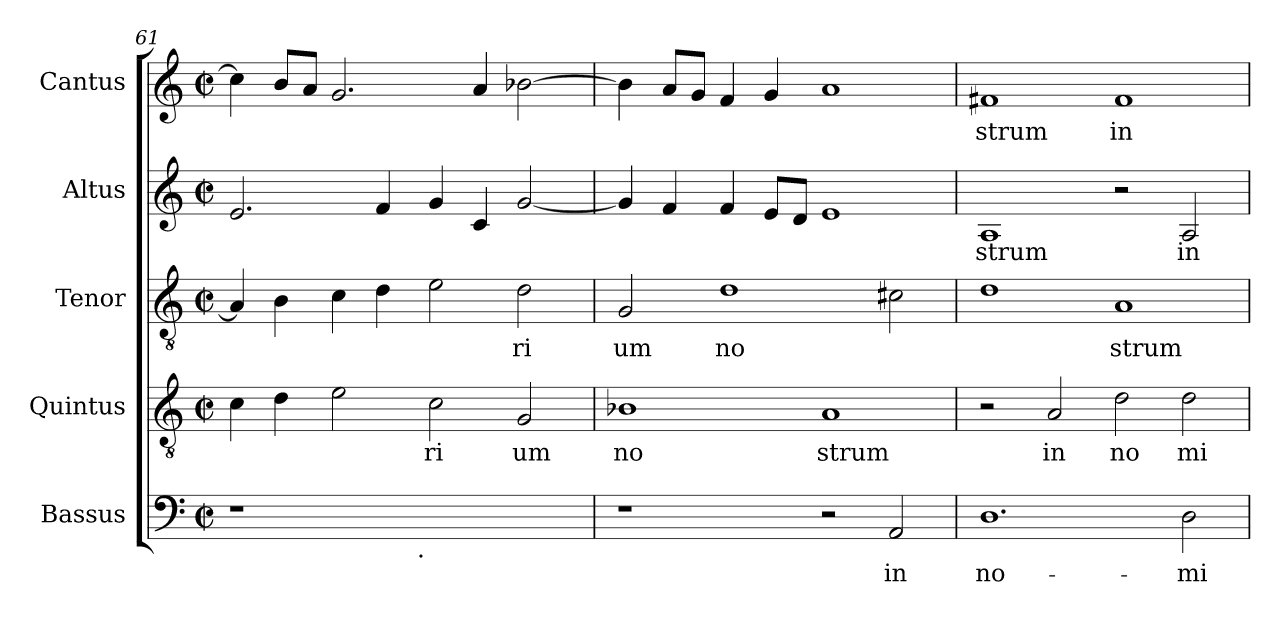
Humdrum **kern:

**kern	**text	**kern	**text	**kern	**text	**kern	**text	**kern	**text
*part5	*part5	*part4	*part4	*part3	*part3	*part2	*part2	*part1	*part1
*staff5	*staff5	*staff4	*staff4	*staff3	*staff3	*staff2	*staff2	*staff1	*staff1
*I"Bassus	*	*I"Quintus	*	*I"Tenor	*	*I"Altus	*	*I"Cantus	*
!!LO:PB:g=z
*clefF4	*	*clefGv2	*	*clefGv2	*	*clefG2	*	*clefG2	*
*k[]	*	*k[]	*	*k[]	*	*k[]	*	*k[]	*
*C:	*	*C:	*	*C:	*	*C:	*	*C:	*
*M2/2	*	*M2/2	*	*M2/2	*	*M2/2	*	*M2/2	*
*met(c|)	*	*met(c|)	*	*met(c|)	*	*met(c|)	*	*met(c|)	*
=61	=61	=61	=61	=61	=61	=61	=61	=61	=61
!	!	!	!LO:LY:b:cj	!	!LO:LY:b:cj	!	!LO:LY:b:cj	!	!LO:LY:b:cj
*^	*	*	*	*	*	*	*	*	*
1r	2ryy	.	4c\	.	4A/]	.	2.e/	.	4cc\]	.
!	!	!	!	!LO:LY:b:cj	!	!LO:LY:b:cj	!	!	!	!LO:LY:b:cj
.	.	.	4d\	.	4B\	.	.	.	8b/L	.
!	!	!	!	!	!	!	!	!	!	!LO:LY:b:cj
.	.	.	.	.	.	.	.	.	8a/J	.
!	!	!	!	!LO:LY:b:cj	!	!LO:LY:b:cj	!	!	!	!LO:LY:b:cj
.	4...ryy	.	2e\	.	4c\	.	.	.	2.g/	.
!	!	!	!	!	!	!LO:LY:b:cj	!	!LO:LY:b:cj	!	!
.	.	.	.	.	4d\	.	4f/	.	.	.
!	!LO:TX:b:t=.	!	!	!	!	!	!	!	!	!
.	1ryy	.	.	.	.	.	.	.	.	.
!	!	!	!	!LO:LY:b:cj	!	!LO:LY:b:cj	!	!LO:LY:b:cj	!	!
1ryy	.	.	2c\	ri	2e\	.	4g/	.	.	.
!	!	!	!	!	!	!	!	!LO:LY:b:cj	!	!LO:LY:b:cj
.	.	.	.	.	.	.	4c/	.	4a/	.
!	!	!	!	!LO:LY:b:cj	!	!LO:LY:b:cj	!	!LO:LY:b:cj	!	!LO:LY:b:cj
.	.	.	2G/	um	2d\	ri	[<2g/	.	[>2b-X\	.
.	32ryy	.	.	.	.	.	.	.	.	.
=62	=62	=62	=62	=62	=62	=62	=62	=62	=62	=62
!	!	!	!	!LO:LY:b:cj	!	!LO:LY:b:cj	!	!LO:LY:b:cj	!	!LO:LY:b:cj
*v	*v	*	*	*	*	*	*	*	*	*
1r	.	1B-X	no	2G/	um	4g/]	.	4b-\]	.
!	!	!	!	!	!	!	!LO:LY:b:cj	!	!LO:LY:b:cj
.	.	.	.	.	.	4f/	.	8a/L	.
!	!	!	!	!	!	!	!	!	!LO:LY:b:cj
.	.	.	.	.	.	.	.	8g/J	.
!	!	!	!	!	!LO:LY:b:cj	!	!LO:LY:b:cj	!	!LO:LY:b:cj
.	.	.	.	1d	no	4f/	.	4f/	.
!	!	!	!	!	!	!	!LO:LY:b:cj	!	!LO:LY:b:cj
.	.	.	.	.	.	8e/L	.	4g/	.
!	!	!	!	!	!	!	!LO:LY:b:cj	!	!
.	.	.	.	.	.	8d/J	.	.	.
!	!	!	!LO:LY:b:cj	!	!	!	!LO:LY:b:cj	!	!LO:LY:b:cj
2r	.	1A	strum	.	.	1e	.	1a	.
!	!LO:LY:b:cj	!	!	!	!LO:LY:b:cj	!	!	!	!
2AA/	in	.	.	2c#\	.	.	.	.	.
=63	=63	=63	=63	=63	=63	=63	=63	=63	=63
!	!LO:LY:b:cj	!	!	!	!LO:LY:b:cj	!	!LO:LY:b:cj	!	!LO:LY:b:cj
1.D	no-	2r	.	1d	.	1A	strum	1f#X	strum
!	!	!	!LO:LY:b:cj	!	!	!	!	!	!
.	.	2A/	in	.	.	.	.	.	.
!	!	!	!LO:LY:b:cj	!	!LO:LY:b:cj	!	!	!	!LO:LY:b:cj
.	.	2d\	no	1A	strum	2r	.	1f#	in
!	!LO:LY:b:cj	!	!LO:LY:b:cj	!	!	!	!LO:LY:b:cj	!	!
2D\	-mi-	2d\	mi	.	.	2A/	in	.	.
=	=	=	=	=	=	=	=	=	=
*-	*-	*-	*-	*-	*-	*-	*-	*-	*-
